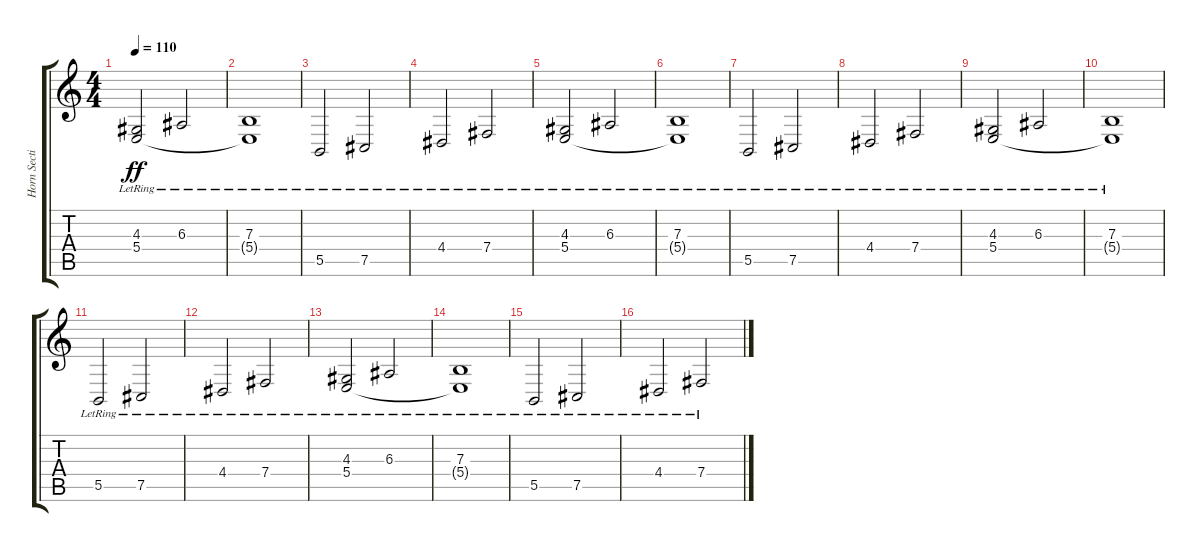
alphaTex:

\track ("Horn Section" "Horn Secti") {instrument frenchhorn}
\staff {score tabs}
\tuning (Db4 Ab3 E3 B2 Gb2 Db2) {hide}
\ts (4 4)
\tempo 110
\clef g2
\ks c
(4.3{lr} 5.4{lr}).2{dy ff} 6.3{lr}.2 |
(7.3{lr} 5.4{t}).1 |
5.5{lr}.2 7.5{lr}.2 |
4.4{lr}.2 7.4{lr}.2 |
(4.3{lr} 5.4{lr}).2 6.3{lr}.2 |
(7.3{lr} 5.4{t}).1 |
5.5{lr}.2 7.5{lr}.2 |
4.4{lr}.2 7.4{lr}.2 |
(4.3{lr} 5.4{lr}).2 6.3{lr}.2 |
(7.3{lr} 5.4{t}).1 |
5.5{lr}.2 7.5{lr}.2 |
4.4{lr}.2 7.4{lr}.2 |
(4.3{lr} 5.4{lr}).2 6.3{lr}.2 |
(7.3{lr} 5.4{t}).1 |
5.5{lr}.2 7.5{lr}.2 |
4.4{lr}.2 7.4{lr}.2
